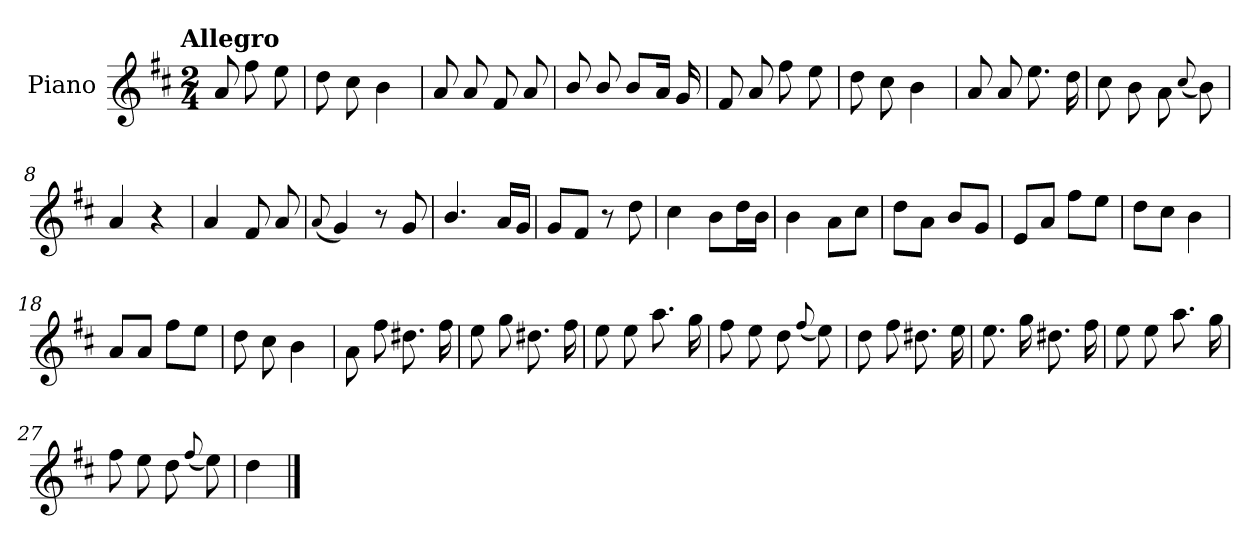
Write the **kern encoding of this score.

**kern
*part1
*staff1
*I"Piano
*I'Pno.
*clefG2
*k[f#c#]
!!LO:TX:omd:t=Allegro
*M2/4
*MM144
=
8a/
8ff#\
8ee\
=1
8dd\
8cc#\
4b\
=2
8a/
8a/
8f#/
8a/
=3
8b/
8b/
8b/L
16a/Jk
16g/
=4
8f#/
8a/
8ff#\
8ee\
!!LO:LB:g=z
=5
8dd\
8cc#\
4b\
=6
8a/
8a/
8.ee\
16dd\
=7
8cc#\
8b\
8a\
(<8qqcc#/
8b\)
=8
4a/
4r
=9
4a/
8f#/
8a/
=10
(<8qqa/
4g/)
8r
8g/
=11
4.b/
16a/LL
16g/JJ
!!LO:LB:g=z
=12
8g/L
8f#/J
8r
8dd\
=13
4cc#\
8b\L
16dd\L
16b\JJ
=14
4b\
8a\L
8cc#\J
=15
8dd\L
8a\J
8b/L
8g/J
=16
8e/L
8a/J
8ff#\L
8ee\J
=17
8dd\L
8cc#\J
4b\
=18
8a/L
8a/J
8ff#\L
8ee\J
!!LO:LB:g=z
=19
8dd\
8cc#\
4b\
=20
8a\
8ff#\
8.dd#X\
16ff#\
=21
8ee\
8gg\
8.dd#X\
16ff#\
=22
8ee\
8ee\
8.aa\
16gg\
=23
8ff#\
8ee\
8dd\
(<8qqff#/
8ee\)
!!LO:LB:g=z
=24
8dd\
8ff#\
8.dd#X\
16ee\
=25
8.ee\
16gg\
8.dd#X\
16ff#\
=26
8ee\
8ee\
8.aa\
16gg\
=27
8ff#\
8ee\
8dd\
(<8qqff#/
8ee\)
=28
4dd\
==
*-
